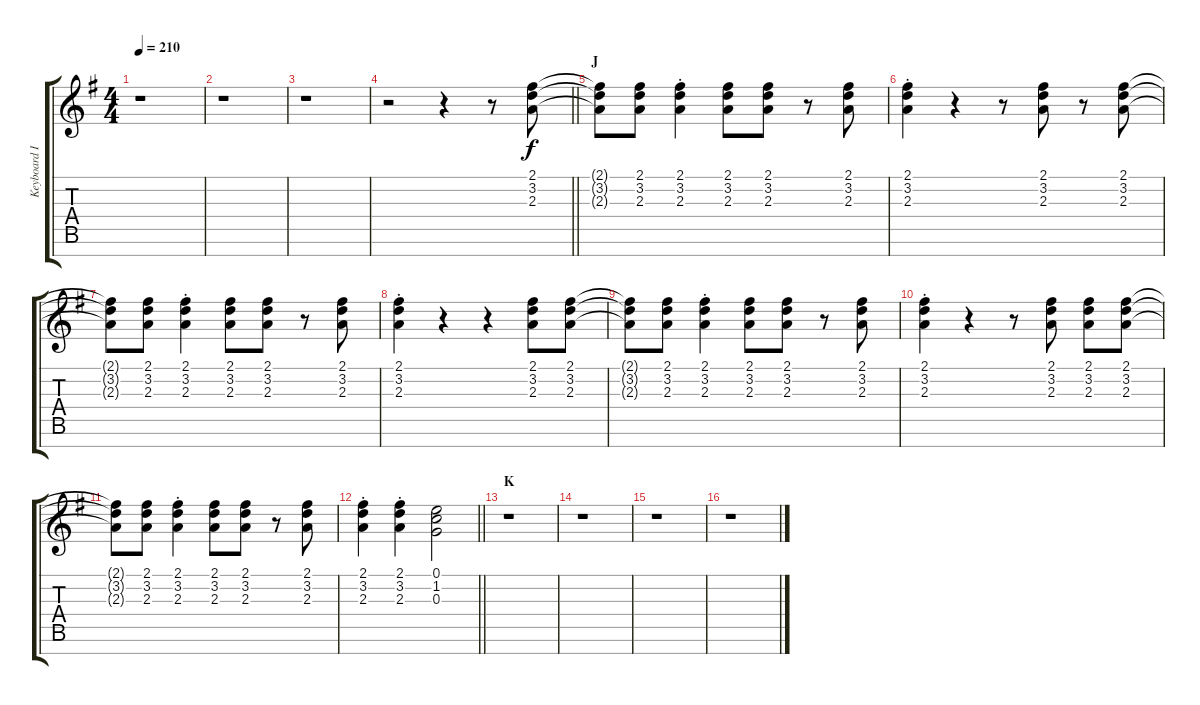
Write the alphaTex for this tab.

\track ("Keyboard II" "Keyboard I") {instrument lead2sawtooth}
\staff {score tabs}
\tuning (E5 B4 G4 D4 A3 E3 B2) {hide}
\ts (4 4)
\tempo 210
\clef g2
\ks g
r.1{dy f} |
r.1 |
r.1 |
\barLineRight lightlight
r.2 r.4 r.8 (2.1 3.2 2.3).8 |
\section ("" "J")
(2.1{t} 3.2{t} 2.3{t}).8 (2.1 3.2 2.3).8 (2.1{st} 3.2{st} 2.3{st}).4 (2.1 3.2 2.3).8 (2.1 3.2 2.3).8 r.8 (2.1 3.2 2.3).8 |
(2.1{st} 3.2{st} 2.3{st}).4 r.4 r.8 (2.1 3.2 2.3).8 r.8 (2.1 3.2 2.3).8 |
(2.1{t} 3.2{t} 2.3{t}).8 (2.1 3.2 2.3).8 (2.1{st} 3.2{st} 2.3{st}).4 (2.1 3.2 2.3).8 (2.1 3.2 2.3).8 r.8 (2.1 3.2 2.3).8 |
(2.1{st} 3.2{st} 2.3{st}).4 r.4 r.4 (2.1 3.2 2.3).8 (2.1 3.2 2.3).8 |
(2.1{t} 3.2{t} 2.3{t}).8 (2.1 3.2 2.3).8 (2.1{st} 3.2{st} 2.3{st}).4 (2.1 3.2 2.3).8 (2.1 3.2 2.3).8 r.8 (2.1 3.2 2.3).8 |
(2.1{st} 3.2{st} 2.3{st}).4 r.4 r.8 (2.1 3.2 2.3).8 (2.1 3.2 2.3).8 (2.1 3.2 2.3).8 |
(2.1{t} 3.2{t} 2.3{t}).8 (2.1 3.2 2.3).8 (2.1{st} 3.2{st} 2.3{st}).4 (2.1 3.2 2.3).8 (2.1 3.2 2.3).8 r.8 (2.1 3.2 2.3).8 |
\barLineRight lightlight
(2.1{st} 3.2{st} 2.3{st}).4 (2.1{st} 3.2{st} 2.3{st}).4 (0.1 1.2 0.3).2 |
\section ("" "K")
r.1 |
r.1 |
r.1 |
r.1
